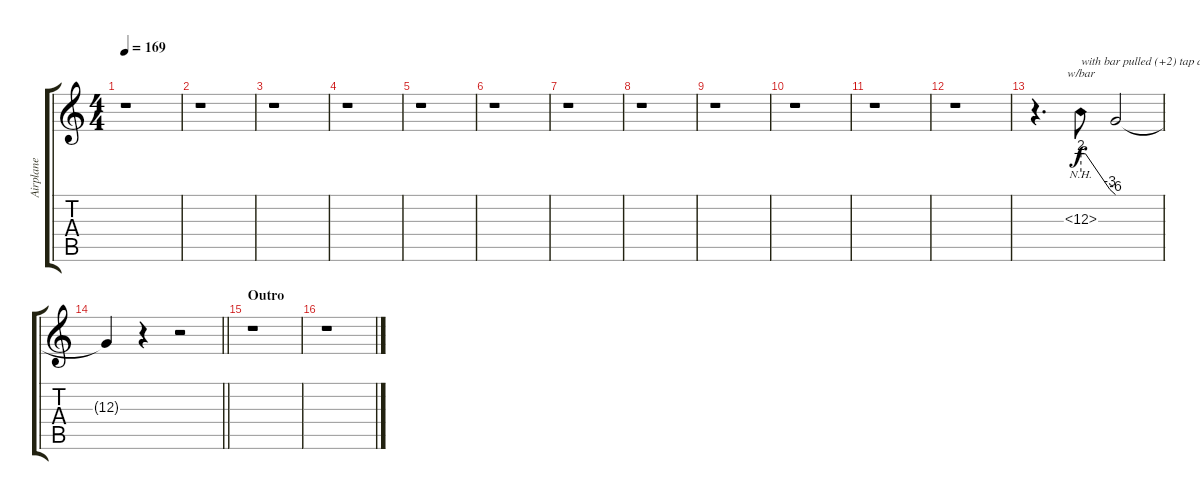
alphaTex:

\track ("Airplane" "Airplane") {instrument lead2sawtooth}
\staff {score tabs}
\tuning (E4 B3 G3 D3 A2 E2) {hide}
\ts (4 4)
\tempo 169
\clef g2
\ks c
r.1{dy f} |
r.1 |
r.1 |
r.1 |
r.1 |
r.1 |
r.1 |
r.1 |
r.1 |
r.1 |
r.1 |
r.1 |
r.4{d instrument recorder} 12.3{nh}.8{tbe (custom default 0 8 8 8 50 -12 60 -24) txt "with bar pulled (+2) tap at 12th fret and dive"} 12.3{t}.2 |
\barLineRight lightlight
12.3{t}.4 r.4 r.2 |
\section ("" "Outro")
r.1 |
r.1
